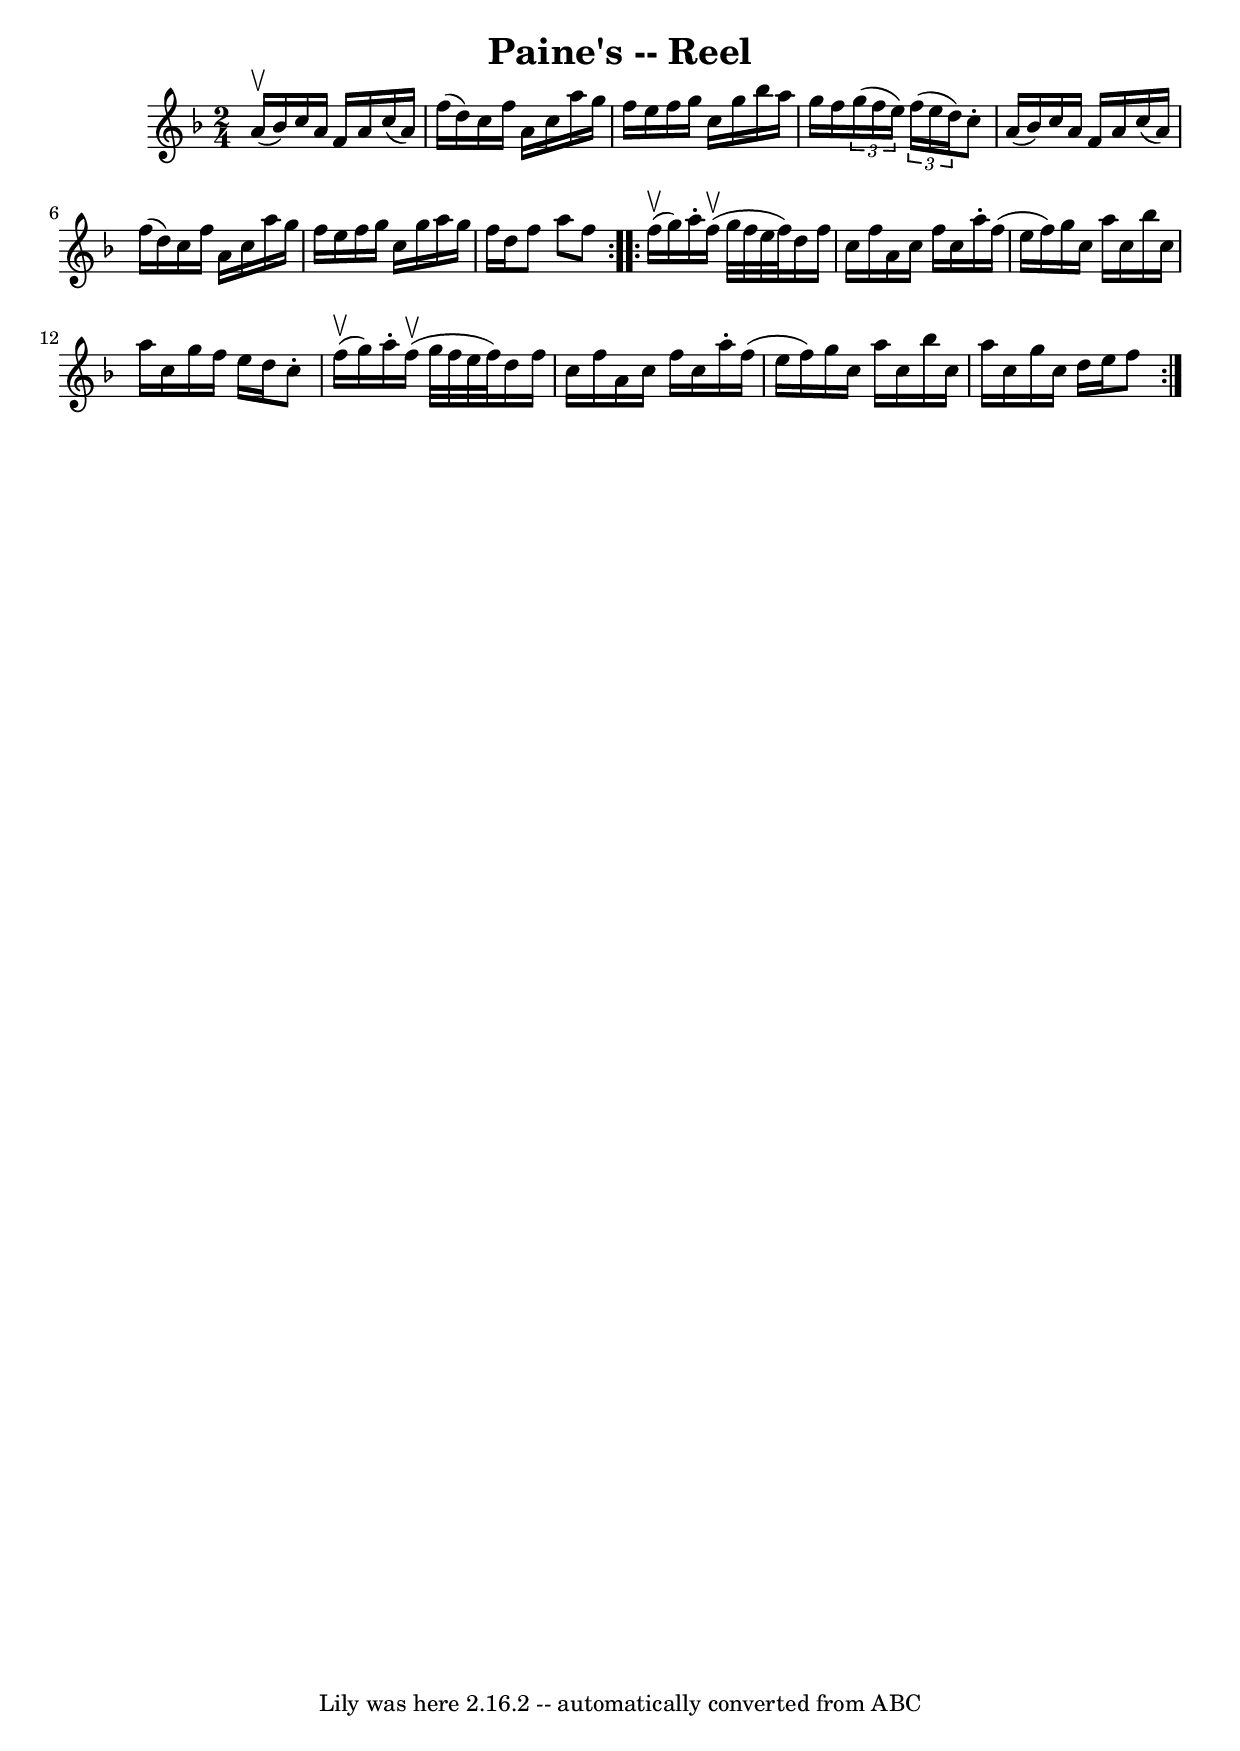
\version "2.16.2"
\include "Mammoth.ily"
\header {
  %% book = "Ryan's Mammoth Collection"
  crossRefNumber = "1"
  footnotes = "\\\\357"
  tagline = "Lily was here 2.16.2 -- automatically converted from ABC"
  title = "Paine's -- Reel"

}
voicedefault =  {



  \repeat volta 2 {

    \time 2/4 
    \key f \major
    a'16^\upbow(bes'16) |
    c''16 a'16 
    f'16 a'16 c''16 (a'16) f''16 (d''16)   |
    c''16  
    f''16 a'16 c''16 a''16 g''16 f''16 e''16    |
    
    f''16 g''16 c''16 g''16 bes''16 a''16 g''16 f''16    
    |
    \times 2/3 { g''16 (f''16 e''16) 
	       }   \times 2/3 { f''16 
				(e''16 d''16) 
			      } c''8 -. a'16 (bes'16)   |
    c''16   
    a'16 f'16 a'16 c''16 (a'16) f''16 (d''16)   |
    
    c''16 f''16 a'16 c''16 a''16 g''16 f''16 e''16    |
    
    f''16 g''16 c''16 g''16 a''16 g''16 f''16 d''16    
    |
    f''8 a''8 f''8  
  }     
  \repeat volta 2 {
    f''16^\upbow(
    g''16) |
    a''16 -. f''16^\upbow(g''32 f''32 e''32    
    f''32) d''16 f''16 c''16 f''16    |
    a'16 c''16    
    f''16 c''16 a''16 -. f''16 (e''16 f''16)   |
    g''16    
    c''16 a''16 c''16 bes''16 c''16 a''16 c''16    |
    
    g''16 f''16 e''16 d''16 c''8 -. f''16^\upbow(g''16)   
    |
    a''16 -. f''16^\upbow(g''32 f''32 e''32 f''32)   
    d''16 f''16 c''16 f''16    |
    a'16 c''16 f''16 c''16  
    a''16 -. f''16 (e''16 f''16)   |
    g''16 c''16 a''16  
    c''16 bes''16 c''16 a''16 c''16    |
    g''16 c''16    
    d''16 e''16 f''8    
  }   

}

\score{
  <<

    \context Staff="default"
    {
      \voicedefault 
      
    }

  >>
  \layout {
    
  }
  \midi {
  }

}
